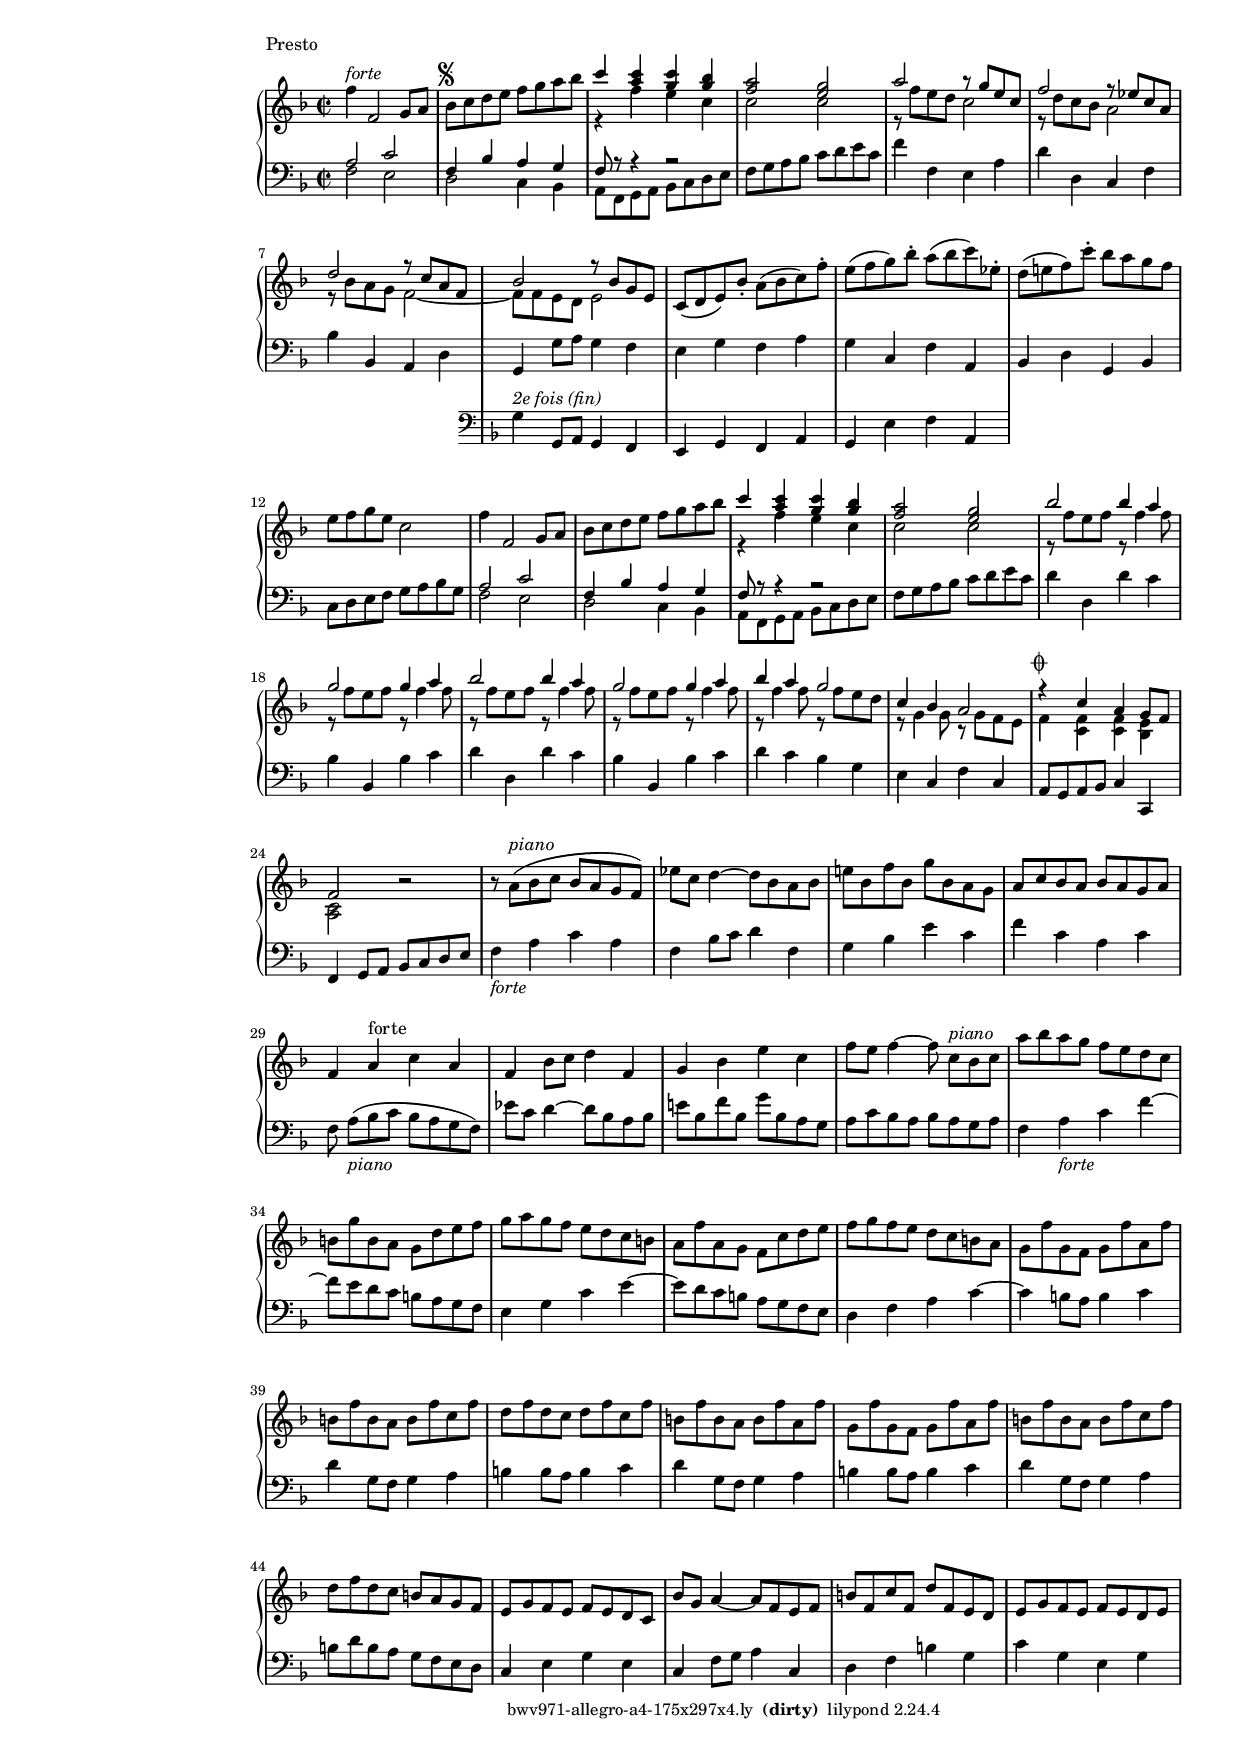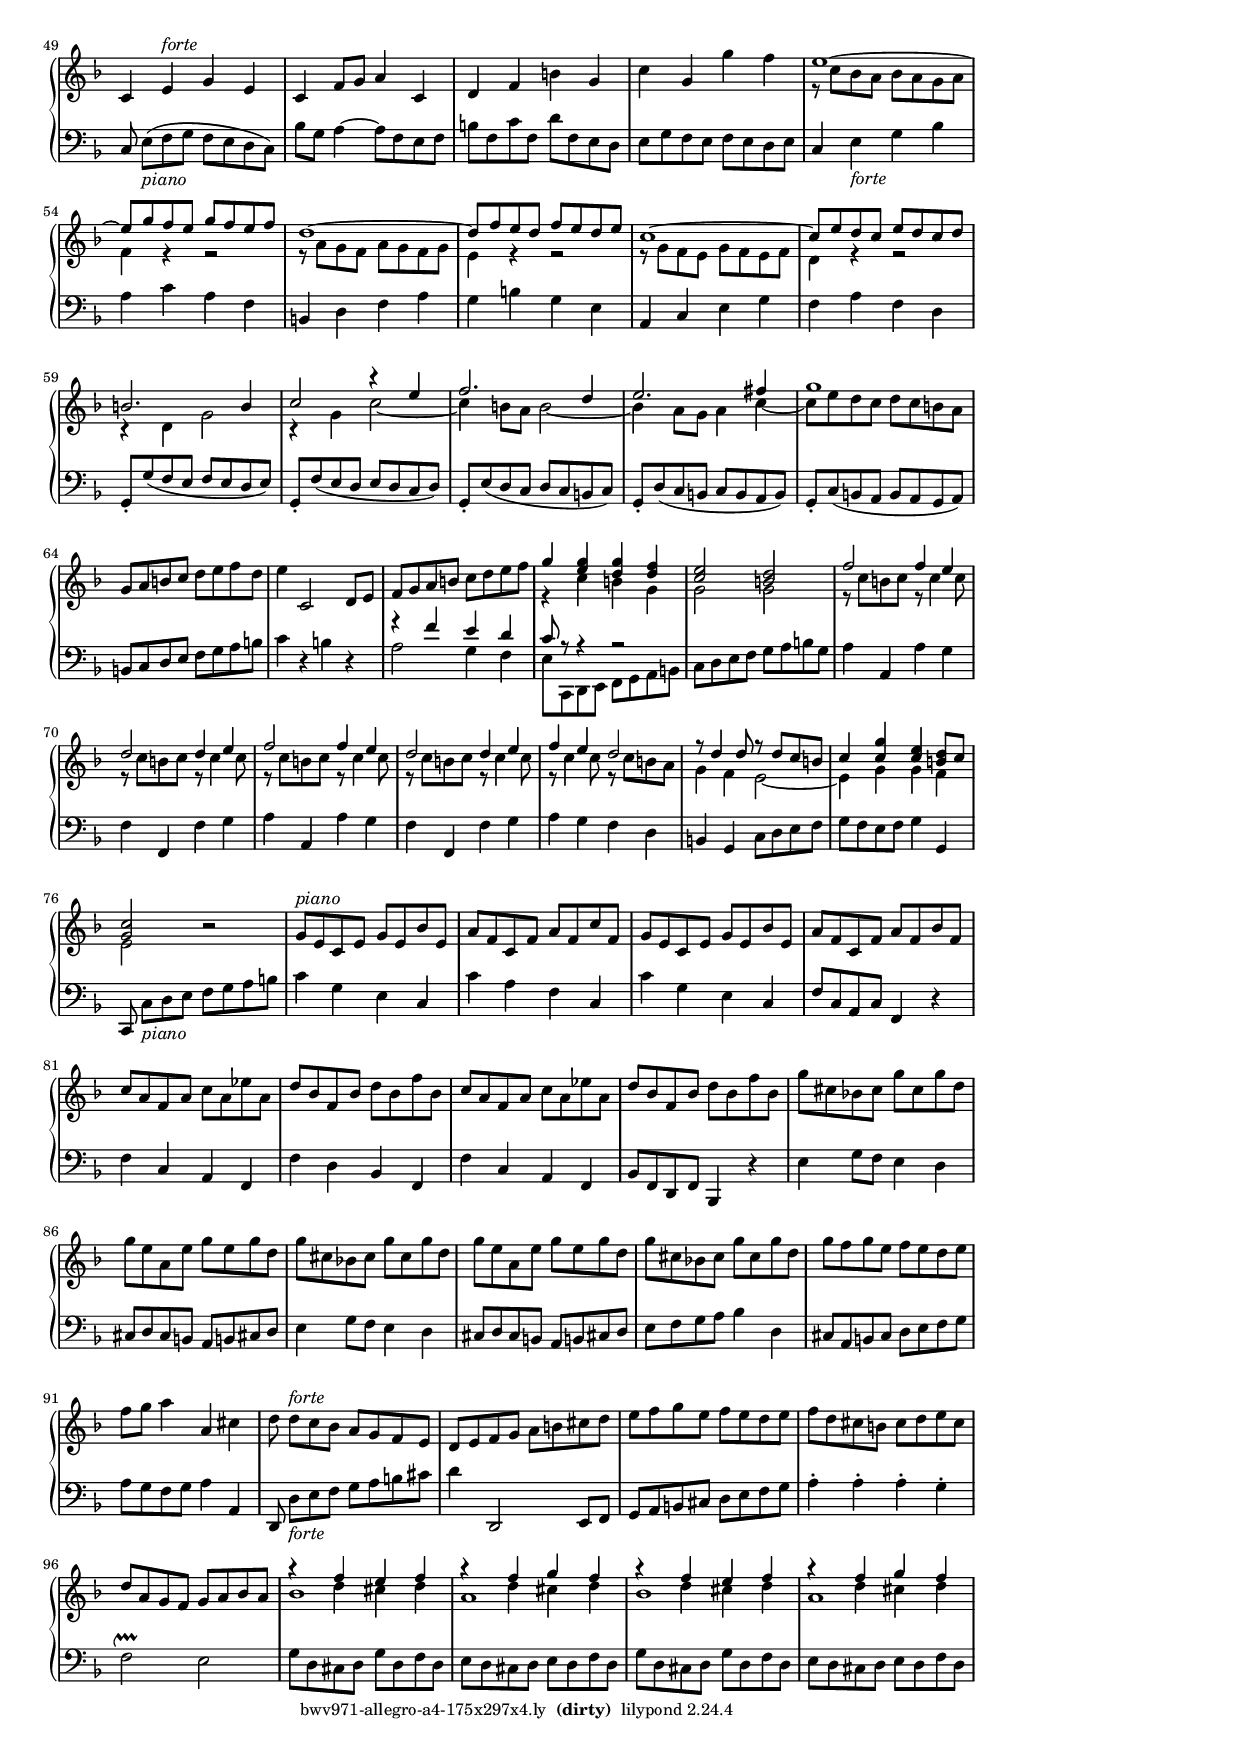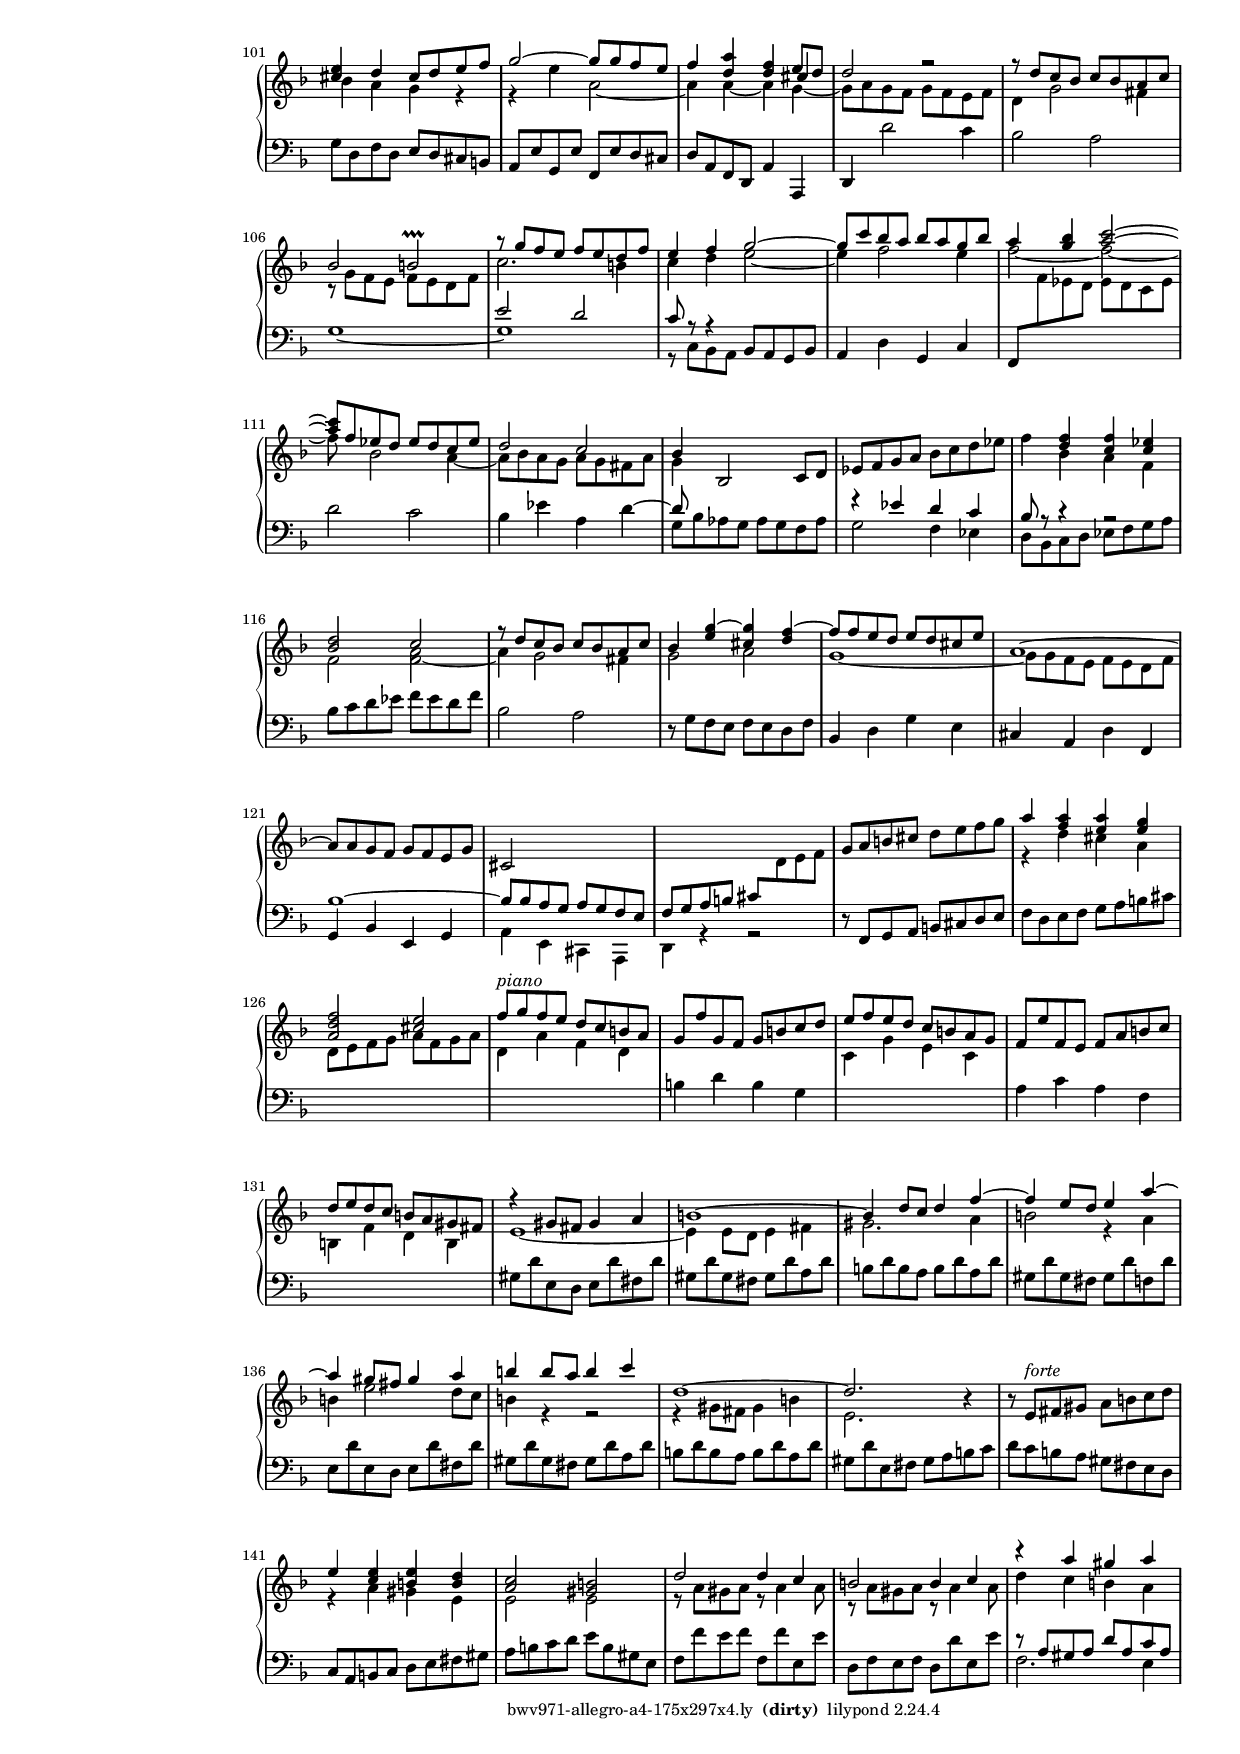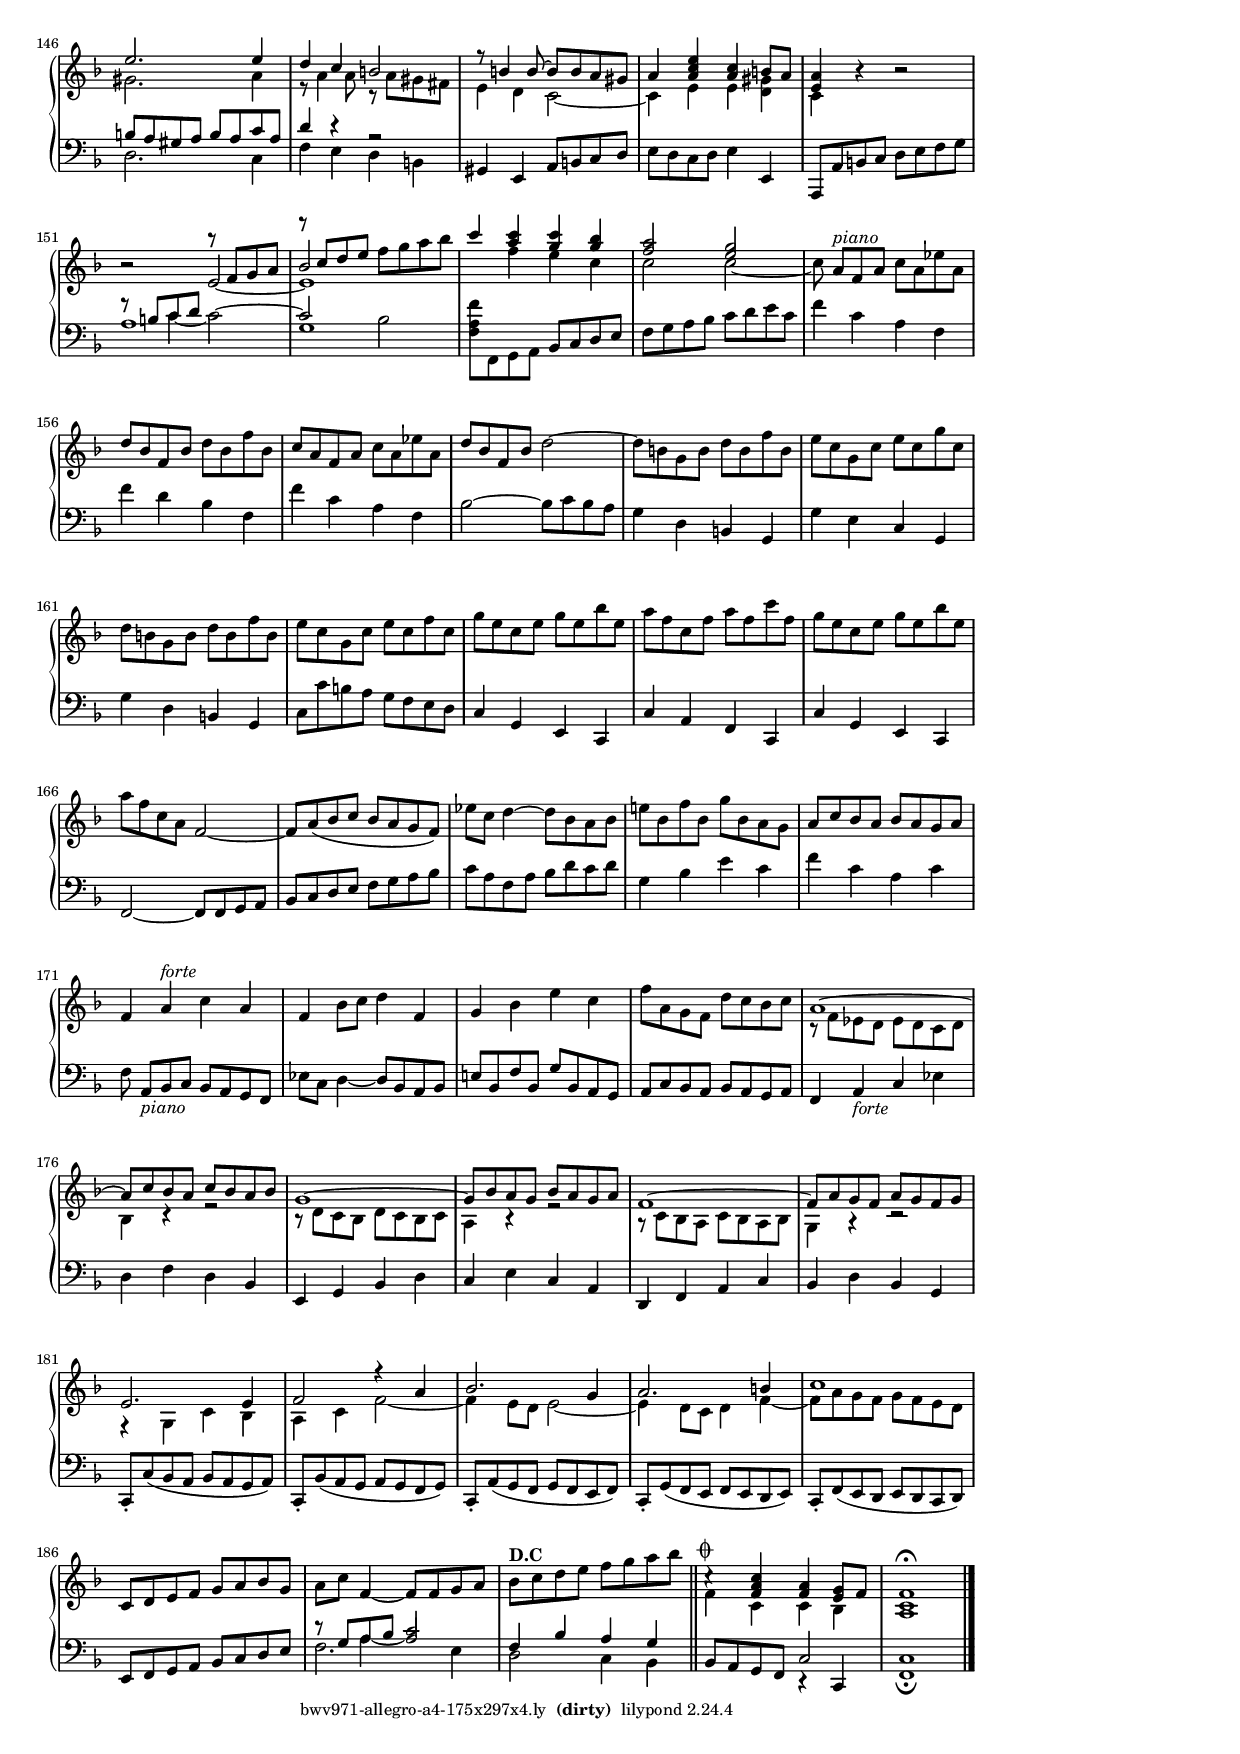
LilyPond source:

\version "2.18.2"

\include "../../include/general.ily"
\include "../../include/a4-175x297.ily"

breaks = {}

#(set-global-staff-size 15.4)
\version "2.18.2"

\header {
  piece = "Presto"
}

global = {
  \key f \major
  \time 2/2
  \override Staff.NoteCollision #'merge-differently-dotted = ##t
}

right = \relative c'' {
  \global
  
  f4^\markup { \italic "forte" } f,2 g8 a
  bes^\markup { \musicglyph #"scripts.segno" }  c d e f g a bes
  <<{ c4 <a c> <g c> <g bes>
      <f a>2 <e g> } \\
    { r4 f e c
      c2 c }>>
  
  <<{ a'2 r8 g e c
      f2 r8 ees c a
      d2 r8 c a f
      bes2 r8 bes g e } \\
    { r8 f' e d c2
      r8 d c bes a2
      r8 bes a g f2 ~ 
      f8 f e d e2 }>>
  
  c8( d e) bes'-. a( bes c) f-.
  e( f g) bes-. a( bes c) ees,-.
  d( e! f) c'-. bes a g f
  e f g e c2
  
  f4 f,2 g8 a
  bes c d e f g a bes
  <<{ c4 <a c> <g c> <g bes>
      <f a>2 <e g> } \\
    { r4 f e c
      c2 c }>>

  <<{ bes'2 bes4 a
      g2 g4 a
      bes2 bes4 a
      g2 g4 a
      bes a g2 } \\
    { \repeat unfold 4 {
        r8 f e f r f4 f8 }
      r8 f4 f8 r f e d }>>
  
  <<{ c4 bes a2
      r4^\markup { \musicglyph #"scripts.coda" } c a g8 f
      f2 } \\
    { r8 g4 g8 r g f e
      f4 <c f> q <bes e>
      <a c>2 }>> r2
  
  r8 a'(^\markup { \italic "piano" } bes c bes a g f)
  ees' c d4 ~ d8 bes a bes
  e! bes f' bes,g' bes, a g
  a c bes a bes a g a
  
  f4 a^\markup { "forte" } c a
  f bes8 c d4 f,
  g bes e c
  f8 e f4 ~ f8 c[^\markup { \italic "piano" } bes c]
  
  a' bes a g f e d c
  b g' b, a g d' e f
  g a g f e d c b
  a f' a, g f c' d e
  
  f g f e d c b a
  g f' g, f g f' a, f'
  b, f' b, a b f' c f
  d f d c d f c f
  
  b, f' b, a b f' a, f'
  g, f' g, f g f' a, f'
  b, f' b, a b f' c f
  d f d c b a g f
  
  e g f e f e d c
  bes' g a4 ~ 
  a8 f e f
  b f c' f, d' f, e d
  e g f e f e d e
  
  c4 e^\markup { \italic "forte" } g e
  c f8 g a4 c,
  d f b g
  c g g' f
  
  <<{ e1 ~ e8 g f e g f e f
      d1 ~ d8 f e d f e d e
      c1 ~ c8 e d c e d c d } \\
    { r8 c bes a bes a g a f4 r r2
      r8 a g f a g f g e4 r r2
      r8 g f e g f e f d4 r r2 }>>
  
  <<{ b'2. b4 c2 r4 e f2. d4 e2. fis4 g1 } \\
    { r4 d, g2 r4 g c2 ~ c4 b8 a b2 ~ b4 a8 g a4 c ~
      c8 e d c d c b a }>>
  g a b c d e f d
  e4 c,2 d8 e
  f g a b c d e f
  
  <<{ g4 <e g> <d g> <d f> <c e>2 <b d> } \\ 
    { r4 c b g g2 g }>>
  
  \repeat unfold 2 {
    <<{ f'2 f4 e d2 d4 e } \\
      { \repeat unfold 2 
        { r8 c b c r c4 c8 } }>> }
  
  <<{ f4 e d2 r8 d4 d8 r d c b 
      c4 <c g'> <c e> <b d>8 c <g c>2 } \\
    { r8 c4 c8 r c b a 
      g4 f e2 ~ e4 g g f e2 }>> r2
  
  g8^\markup { \italic "piano" } e c e g e bes' e,
  a f c f a f c' f,
  g e c e g e bes' e,
  a f c f a f bes f
  
  \repeat unfold 2 {
    c' a f a c a ees' a, 
    d bes f bes d bes f' bes, }
  
  \repeat unfold 2 {
    g' cis, bes! cis g' cis, g' d
    g e a, e' g e g d }
  
  g cis, bes! cis g' cis, g' d
  g f g e f e d e
  f g a4 a, cis
  d8 d[^\markup { \italic "forte" } c bes] a g f e

  d e f g a b cis d
  e f g e f e d e
  f d cis b cis d e cis
  d a g f g a bes a
  
  \repeat unfold 2 { 
    <<{ r4 f' e f r f g f } \\
      { s d cis d s d cis d } \\
      { bes1 a }>> }
  
  <<{ <cis e>4 d cis8 d e f
      g2 ~ g8 g f e
      f4 <d a'> <d f> << { e8 d } \new Voice { \voiceThree cis4 }>> 
      d2 r } \\
    { bes4 a g r
      r e' a,2 ~
      a4 a4 ~ a g ~
      g8 a g f g f e f }>>
  
  <<{ r8 d' c bes c bes a c
      bes2  b-\prallprall } \\
    { d,4 g2 fis4
      r8 g f e f e d f }>>
  
  <<{ r8 g' f e f e d f
      e4 f g2 ~
      g8 c bes a bes a g bes } \\
    { c,2. b4
      c d e2 ~
      e4 f2 e4 }>>

  <<{ a4 <g bes> <a c>2 ~ 
      q8 f ees d ees d c ees 
      d2 c bes4 } \\ 
    { f'2 ~ f ~ 
      f8 s bes,2 a4 ~
      a8 bes a g a g fis a g4 }>>
  
  bes,2 c8 d
  ees f g a bes c d ees
  f4 <<{ <d f> <c f> <c ees>
      <bes d>2 c2
      r8 d c bes c bes a c } \\
    { bes4 a f f2 <f a> ~ 
      a4 g2 fis4 }>>
  
  <<{ bes4 <e g> ~ <cis g'> <d f> ~
      f8 f e d e d cis e
      a,1 ~ a8 a g f g f e g
      cis,2 } \\ 
    { g'2 a g1 ~ g8 g f e f e d f
      \change Staff = "left" \voiceOne bes,1 ~ bes8 bes a g a g f e }>>
  
  \change Staff = "left" \voiceOne 
  f g a b cis \change Staff = "right" \oneVoice d e f
  g a b cis d e f g
  <<{ a4 <f a> <e a> <e g> } \\ { r4 d cis a }>>
  \voiceOne <a d f>2 <cis e>
  
  f8^\markup { \italic "piano" } g f e d c b a
  g f' g, f g b c d
  e f e d c b a g
  f e' f, e f a b c
  d e d c b a gis fis
  \oneVoice
  
  <<{ r4 gis8 fis gis4 a
      b1 ~ b4 d8 c d4 f ~
      f e8 d e4 a ~
      a gis8 fis gis4 a
      b b8 a b4 c } \\ 
    { e,,1 ~ e4 e8 d e4 fis
      gis2. a4 b2 r4 a
      b e2 d8 c b4 r r2 }>>
  
  <<{ d1 ~ d2. } \\ { r4 gis,8 fis gis4 b e,2. }>> r4
  r8 e^\markup { \italic "forte" } fis gis a b c d
  <<{ e4 <c e> <b e> <b d> <a c>2 <gis b> } \\ 
    { r4 a gis e e2 e }>>
  
  <<{ d'2 d4 c b2 b4 c } \\
    { \repeat unfold 2 {
        r8 a gis a r a4 a8 } }>>
  
  <<{ r4 a' gis a
      e2. e4
      d c b2 } \\
    { d4 c b a
      gis2. a4
      r8 a4 a8 r a gis fis }>>
  
  <<{ r8 b4 b8 ~ b b a gis
      a4 <a c e> <a c> b8 a <e a>4 } \\
    { e d c2 ~ c4 e e <d gis> c }>>
  r4 r2
  r <<{ r8 f g a r c d e \oneVoice f g a bes } \\
    { \once \stemUp e,,2 ~ e1 } \\ { s2 bes'2 }>>
  
  <<{ c'4 <a c> <g c> <g bes>
      <f a>2 <e g> } \\
    { s4 f e c c2 c ~ c8 }>>
  
  a^\markup { \italic "piano" } f a c a ees' a,
  d bes f bes d bes f' bes,
  c a f a c a ees' a,
  d bes f bes d2 ~ 
  
  d8 b g b d b f' b,
  e c g c e c g' c,
  d b g b d b f' b,
  e c g c e c f c 
  
  g' e c e g e bes' e,
  a f c f a f c' f,
  g e c e g e bes' e,
  a f c a f2 ~
  
  f8 a( bes c bes a g f)
  ees' c d4 ~ d8 bes a bes
  e! bes f' bes, g' bes, a g
  a c bes a bes a g a
  
  f4 a^\markup { \italic "forte" } c a 
  f bes8 c d4 f,
  g bes e c
  f8 a, g f d' c bes c
  
  <<{ a1 ~ a8 c bes a c bes a bes } \\
    { r8 f ees d ees d c d bes4 r r2 }>>
  <<{ g'1 ~ g8 bes a g bes a g a } \\
    { r8 d,c bes d c bes c a4 r r2 }>>
  <<{ f'1 ~ f8 a g f a g f g } \\
    { r8 c, bes a c bes a bes g4 r r2 }>>
  
  <<{ e'2. e4 f2 r4 a
      bes2. g4 a2. b4 c1 } \\
    { r4 g, c bes a c f2 ~ 
      f4 e8 d e2 ~ e4 d8 c d4 f ~ 
      f8 a g f g f e d }>>
  
  c d e f g a bes g
  a c f,4 ~ f8 f g a
  bes^\markup { \bold "D.C" } c d e f g a bes
  \bar "||" 
  
  <<{ c,4\rest^\markup { \musicglyph #"scripts.coda" } <f, a c> <f a> <g e>8 f f1-\fermata } \\
    { f4 c c bes <a c>1 }>>
  \bar "|."
}

left = \relative c' {
  \global
  
  <<{ a2 c } \\ { f, e }>>
  <<{ f4 bes a g f8 r r4 r2 } \\
    { d2 c4 bes 
      a8 f g a bes c d e }>>
  
  f g a bes c d e c
  f4 f, e a
  d d, c f
  bes bes, a d
  
  <<{ g, g'8 a g4 f
      e g f a
      g c, f a, }
    \new Staff \with { \remove "Time_signature_engraver" }
    { \clef bass \key f \major
      g'4^\markup { \italic "2e fois (fin)" } g,8 a g4 f
      e g f a
      g e' f a,
    }>>
  
  bes d g, bes
  c8 d e f g a bes g
  <<{ a2 c } \\ { f, e }>>
  <<{ f4 bes a g f8 r r4 r2 } \\
    { d2 c4 bes 
      a8 f g a bes c d e }>>
  f g a bes c d e c
  
  d4 d, d' c 
  bes bes, bes' c
  d d, d' c
  bes bes, bes' c 
  
  d c bes g
  e c f c
  a8 g a bes c4 c,
  f4 g8 a bes c d e
  
  f4_\markup { \italic "forte" } a c a
  f bes8 c d4 f,
  g bes e c
  f c a c
  
  f,8 \shape #'((0 . 0) (0 . 1) (0 . 0) (0 . 0)) Slur a[(_\markup { \italic "piano"} bes c] bes a g f)
  ees' c d4 ~ d8 bes a bes
  e! bes f' bes, g' bes, a g
  a c bes a bes a g a
  
  f4 a_\markup { \italic "forte" } c f ~
  f8 e d c b a g f
  e4 g c e ~ 
  e8 d c b a g f e
  
  d4 f a c ~ 
  c b8 a b4 c
  d g,8 f g4 a
  \repeat unfold 2 { 
    b b8 a b4 c
    d g,8 f g4 a }
  
  b8 d b a g f e d
  c4 e g e
  c f8 g a4 c,
  d f b g
  c g e g
  
  c,8 \shape #'((0 . 0) (0 . 1) (0 . 0) (0 . 0)) Slur e[(_\markup { \italic "piano" } f g] f e d c)
  bes' g a4 ~ a8 f e f
  b f c' f, d' f, e d
  e g f e f e d e
  
  c4 e_\markup { \italic "forte" } g bes
  a c a f
  b, d f a
  g b g e
  a, c e g
  f a f d
  
  \stemUp
  g,8-. g'( f e f e d e)
  g,-. f'( e d e d c d)
  g,-. e'( d c d c b c)
  g-. d'( c b c b a b)
  g-. c( b a b a g a)
  
  \stemNeutral
  b c d e f g a b
  c4 r b r
  <<{ r f' e d c8 r r4 r2 } \\
    { a2 g4 f
      e8 c, d e f g a b }>>
  c d e f g a b g
  
  \repeat unfold 2 {
    a4 a, a' g
    f f, f' g }
  a g f d
  b g c8 d e f
  g f e f g4 g,
  
  c,8 c'[_\markup { \italic "piano" } d e] f g a b
  c4 g e c
  c' a f c
  c' g e c
  f8 c a c f,4 r
  
  f'4 c a f
  f' d bes f
  f' c a f
  bes8 f d f bes,4 r
  
  \repeat unfold 2 {
    e'4 g8 f e4 d
    cis8 d cis b a b! cis! d }
  
  e f g a bes4 d,
  cis8 a b cis d e f g
  a g f g a4 a,
  d,8 d'[_\markup { \italic "forte" } e f] g a b cis
  
  d4 d,,2 e8 f
  g a b cis d e f g 
  a4-. a-. a-. g-.
  f2-\upprall e
  
  \repeat unfold 2 {
    g8 d cis d g d f d
    e d cis d e d f d }
  g d f d e d cis b
  
  a e' g, e' f, e' d cis
  d a f d a'4 a,
  d d''2 c4
  
  bes2 a
  <<{ s1 e'2 d c8 r r4 } \\
    { g1 ~ g r8 c, bes a }>> bes a g bes
  
  a4 d g, c
  f,8 \change Staff = "right" \voiceTwo f'' ees d ees d c ees 
  \change Staff = "left" \oneVoice d2 c 
  bes4 ees a, <<{ \once \stemDown d ~ d8 } \\ 
    {s4  g,8 bes aes g aes g f aes }>>
  
  <<{ r4 ees' d c 
      bes8 r r4 r2 } \\
    { g2 f4 ees 
      d8 bes c d ees f g a}>>
  
  bes c d ees f ees d f
  bes,2 a
  r8 g f e f e d f
  bes,4 d g e
  
  cis a d f,
  g bes e, g
  \voiceTwo a e cis a
  d r r2 \oneVoice
  
  r8 f g a b cis d e
  f d e f g a b cis
  \change Staff = "right" \voiceTwo d e f g a f g a
  d,4 a' f d
  
  \change Staff = "left" \oneVoice b d b g
  \change Staff = "right" \voiceTwo c g' e c
  \change Staff = "left" \oneVoice a c a f
  \change Staff = "right" \voiceTwo b f' d b
  \change Staff = "left" \oneVoice 
  
  gis8 d' e, d e d' fis, d'
  gis, d' gis, fis gis d' a d
  b d b a b d a d
  gis, d' gis, fis gis d' f, d'
  
  e, d' e, d e d' fis, d'
  gis, d' gis, fis gis d' a d
  b d b a b d a d
  gis, d' e, fis gis a b c
  
  d c b a gis fis e d 
  c a b c d e fis gis
  a b c d e b gis e
  f f' e f f, f' e, e'
  d, f e f d d' e, e'
  
  <<{ r8 a, gis a d a c a
      b a gis a b a c a
      d4 r r2 } \\ 
    { f,2. e4 d2. c4 
      f e d b }>>
  
  gis e a8 b c d
  e d c d e4 e,
  a,8 a' b c d e f g
  
  <<{ r8 b c d } \\
    { s4 c ~ \once \tieUp c2 ~ \once \stemUp c bes } \\
    { a1 g }>>
  
  <f a f'>8 f, g a bes c d e
  f g a bes c d e c
  f4 c a f
  f' d bes f
  
  f ' c a f 
  bes2 ~ bes8 c bes a
  g4 d b g
  g' e c g
  g' d b g
  
  c8 c' b a g f e d
  c4 g e c
  c' a f c
  c' g e c
  
  f2 ~ f8 f g a
  bes c d e f g a bes
  c a f a bes d c d
  g,4 bes e c
  f c a c
  
  f,8 a,[_\markup { \italic "piano" } bes c] bes a g f
  ees' c d4 ~ d8 bes a bes
  e! bes f' bes, g' bes, a g
  a c bes a bes a g a
  
  f4 a_\markup { \italic "forte " } c ees
  d f d bes
  e, g bes d
  c e c a
  d, f a c
  bes d bes g

  c,8-. c'( bes a bes a g a)
  c,-. bes'( a g a g f g)
  c,-. a'( g f g f e f)
  c-. g'( f e f e d e)
  c-. f( e d e d c d)
  
  e f g a bes c d e
  <<{ r8 g a bes c2 } \\
    { f,2. e4 } \new Voice
    { \voiceTwo s4 a ~ \once \stemUp a2 }>>
  <<{ f4 bes a g } \\ { d2 c4 bes }>>
  
  \bar "||"
  <<{ bes8 a g f c'2 } \\ { s2 r4 \once \stemUp c, }>> 
  <f c'>1_\fermata 
  \bar "|."
}

\score {
  \new PianoStaff <<
    \new Staff = "right" {
      << 
        \breaks
        \new Voice = "right" { \right }
      >>
    }
    \new Staff = "left" { 
      <<
        \breaks 
        \new Voice { \clef bass \left }
      >>
    }
  >>
  \layout { indent = 0 }
}

